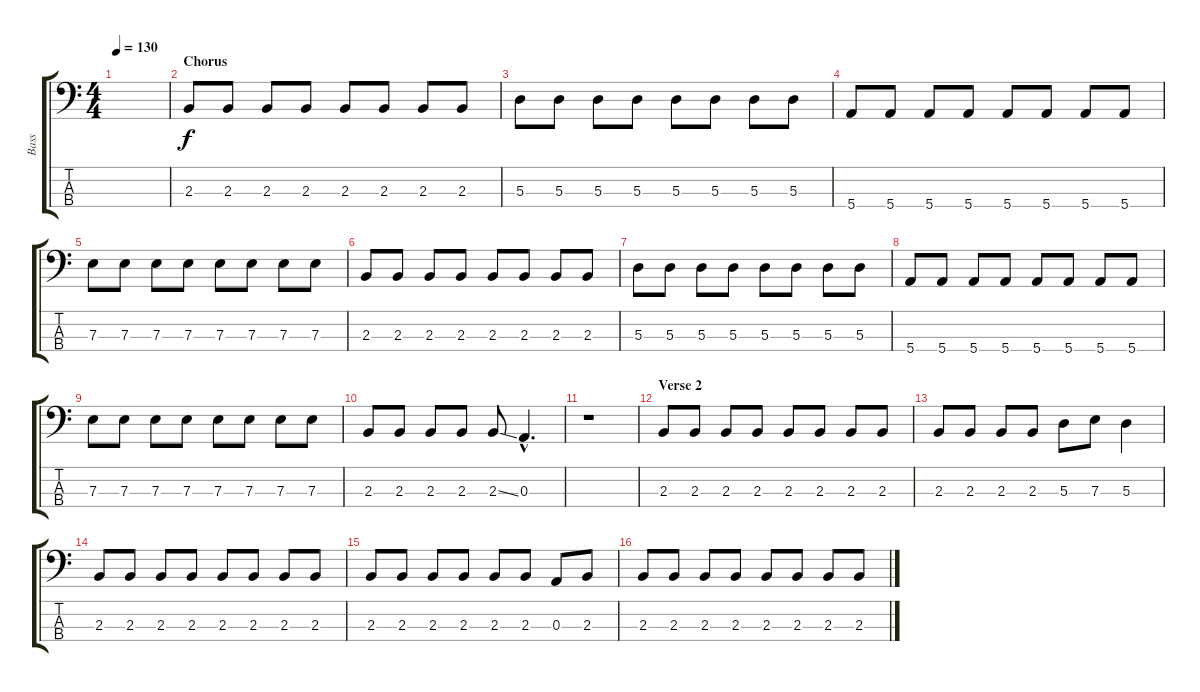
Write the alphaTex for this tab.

\track ("Bass" "Bass") {instrument electricbassfinger}
\staff {score tabs}
\tuning (G2 D2 A1 E1) {hide}
\ts (4 4)
\tempo 130
\clef f4
\ks c
|
\section ("" "Chorus")
2.3.8 2.3.8 2.3.8 2.3.8 2.3.8 2.3.8 2.3.8 2.3.8 |
5.3.8 5.3.8 5.3.8 5.3.8 5.3.8 5.3.8 5.3.8 5.3.8 |
5.4.8 5.4.8 5.4.8 5.4.8 5.4.8 5.4.8 5.4.8 5.4.8 |
7.3.8 7.3.8 7.3.8 7.3.8 7.3.8 7.3.8 7.3.8 7.3.8 |
2.3.8 2.3.8 2.3.8 2.3.8 2.3.8 2.3.8 2.3.8 2.3.8 |
5.3.8 5.3.8 5.3.8 5.3.8 5.3.8 5.3.8 5.3.8 5.3.8 |
5.4.8 5.4.8 5.4.8 5.4.8 5.4.8 5.4.8 5.4.8 5.4.8 |
7.3.8 7.3.8 7.3.8 7.3.8 7.3.8 7.3.8 7.3.8 7.3.8 |
\section ("" "")
2.3.8 2.3.8 2.3.8 2.3.8 2.3{ss}.8 0.3{hac}.4{d} |
r.1 |
\section ("" "Verse 2")
2.3.8 2.3.8 2.3.8 2.3.8 2.3.8 2.3.8 2.3.8 2.3.8 |
2.3.8 2.3.8 2.3.8 2.3.8 5.3.8 7.3.8 5.3.4 |
2.3.8 2.3.8 2.3.8 2.3.8 2.3.8 2.3.8 2.3.8 2.3.8 |
2.3.8 2.3.8 2.3.8 2.3.8 2.3.8 2.3.8 0.3.8 2.3.8 |
2.3.8 2.3.8 2.3.8 2.3.8 2.3.8 2.3.8 2.3.8 2.3.8
